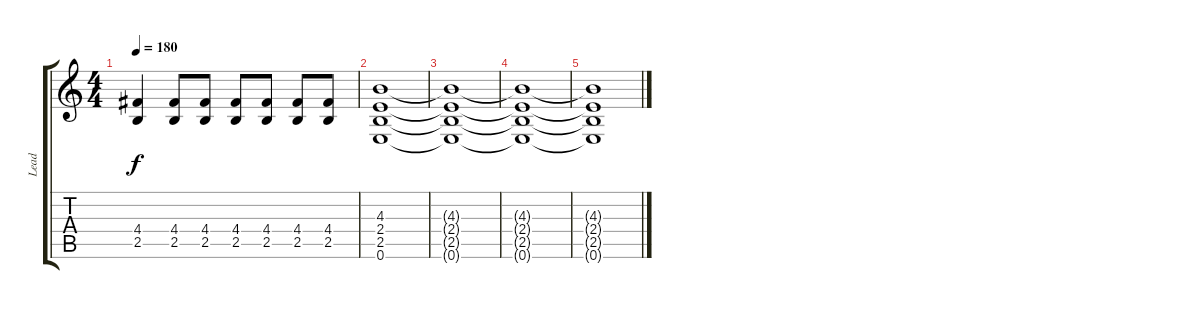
\track ("Lead" "Lead") {instrument overdrivenguitar}
\staff {score tabs}
\tuning (E4 B3 G3 D3 A2 E2) {hide}
\ts (4 4)
\tempo 180
\clef g2
\ks c
(4.4 2.5).4{dy f} (4.4 2.5).8 (4.4 2.5).8 (4.4 2.5).8 (4.4 2.5).8 (4.4 2.5).8 (4.4 2.5).8 |
(4.3 2.4 2.5 0.6).1 |
(4.3{t} 2.4{t} 2.5{t} 0.6{t}).1 |
(4.3{t} 2.4{t} 2.5{t} 0.6{t}).1 |
(4.3{t} 2.4{t} 2.5{t} 0.6{t}).1
